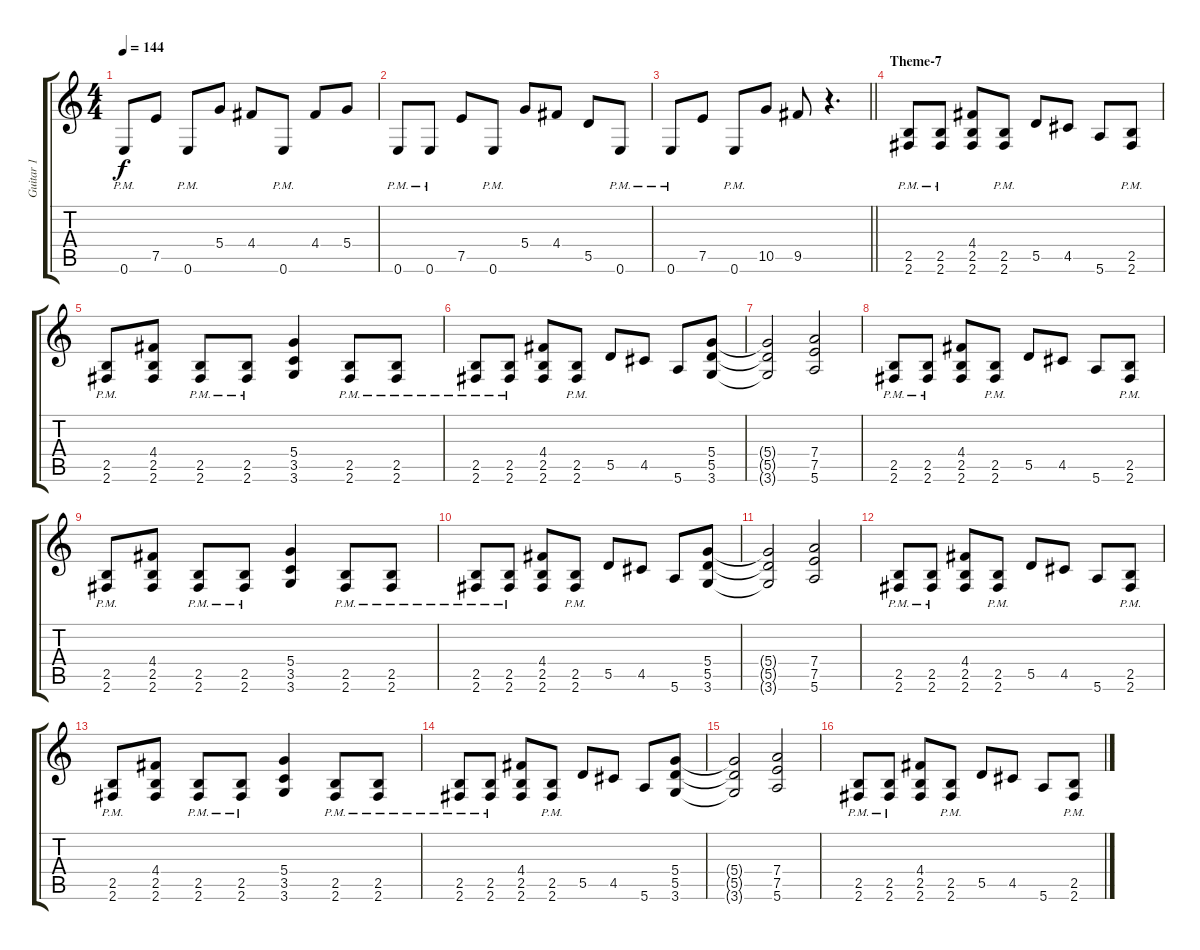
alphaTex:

\track ("Guitar 1" "Guitar 1") {instrument acousticguitarsteel}
\staff {score tabs}
\tuning (E4 B3 G3 D3 A2 E2) {hide}
\ts (4 4)
\tempo 144
\clef g2
\ks c
0.6{pm}.8{dy f} 7.5.8 0.6{pm}.8 5.4.8 4.4.8 0.6{pm}.8 4.4.8 5.4.8 |
0.6{pm}.8 0.6{pm}.8 7.5.8 0.6{pm}.8 5.4.8 4.4.8 5.5.8 0.6{pm}.8 |
\barLineRight lightlight
0.6{pm}.8 7.5.8 0.6{pm}.8 10.5.8 9.5.8 r.4{d} |
\section ("" "Theme-7")
(2.5{pm} 2.6{pm}).8 (2.5{pm} 2.6{pm}).8 (4.4 2.5 2.6).8 (2.5{pm} 2.6{pm}).8 5.5.8 4.5.8 5.6.8 (2.5{pm} 2.6{pm}).8 |
(2.5{pm} 2.6{pm}).8 (4.4 2.5 2.6).8 (2.5{pm} 2.6{pm}).8 (2.5{pm} 2.6{pm}).8 (5.4 3.5 3.6).4 (2.5{pm} 2.6{pm}).8 (2.5{pm} 2.6{pm}).8 |
(2.5{pm} 2.6{pm}).8 (2.5{pm} 2.6{pm}).8 (4.4 2.5 2.6).8 (2.5{pm} 2.6{pm}).8 5.5.8 4.5.8 5.6.8 (5.4 5.5 3.6).8 |
(5.4{t} 5.5{t} 3.6{t}).2 (7.4 7.5 5.6).2 |
(2.5{pm} 2.6{pm}).8 (2.5{pm} 2.6{pm}).8 (4.4 2.5 2.6).8 (2.5{pm} 2.6{pm}).8 5.5.8 4.5.8 5.6.8 (2.5{pm} 2.6{pm}).8 |
(2.5{pm} 2.6{pm}).8 (4.4 2.5 2.6).8 (2.5{pm} 2.6{pm}).8 (2.5{pm} 2.6{pm}).8 (5.4 3.5 3.6).4 (2.5{pm} 2.6{pm}).8 (2.5{pm} 2.6{pm}).8 |
(2.5{pm} 2.6{pm}).8 (2.5{pm} 2.6{pm}).8 (4.4 2.5 2.6).8 (2.5{pm} 2.6{pm}).8 5.5.8 4.5.8 5.6.8 (5.4 5.5 3.6).8 |
(5.4{t} 5.5{t} 3.6{t}).2 (7.4 7.5 5.6).2 |
(2.5{pm} 2.6{pm}).8 (2.5{pm} 2.6{pm}).8 (4.4 2.5 2.6).8 (2.5{pm} 2.6{pm}).8 5.5.8 4.5.8 5.6.8 (2.5{pm} 2.6{pm}).8 |
(2.5{pm} 2.6{pm}).8 (4.4 2.5 2.6).8 (2.5{pm} 2.6{pm}).8 (2.5{pm} 2.6{pm}).8 (5.4 3.5 3.6).4 (2.5{pm} 2.6{pm}).8 (2.5{pm} 2.6{pm}).8 |
(2.5{pm} 2.6{pm}).8 (2.5{pm} 2.6{pm}).8 (4.4 2.5 2.6).8 (2.5{pm} 2.6{pm}).8 5.5.8 4.5.8 5.6.8 (5.4 5.5 3.6).8 |
(5.4{t} 5.5{t} 3.6{t}).2 (7.4 7.5 5.6).2 |
(2.5{pm} 2.6{pm}).8 (2.5{pm} 2.6{pm}).8 (4.4 2.5 2.6).8 (2.5{pm} 2.6{pm}).8 5.5.8 4.5.8 5.6.8 (2.5{pm} 2.6{pm}).8
